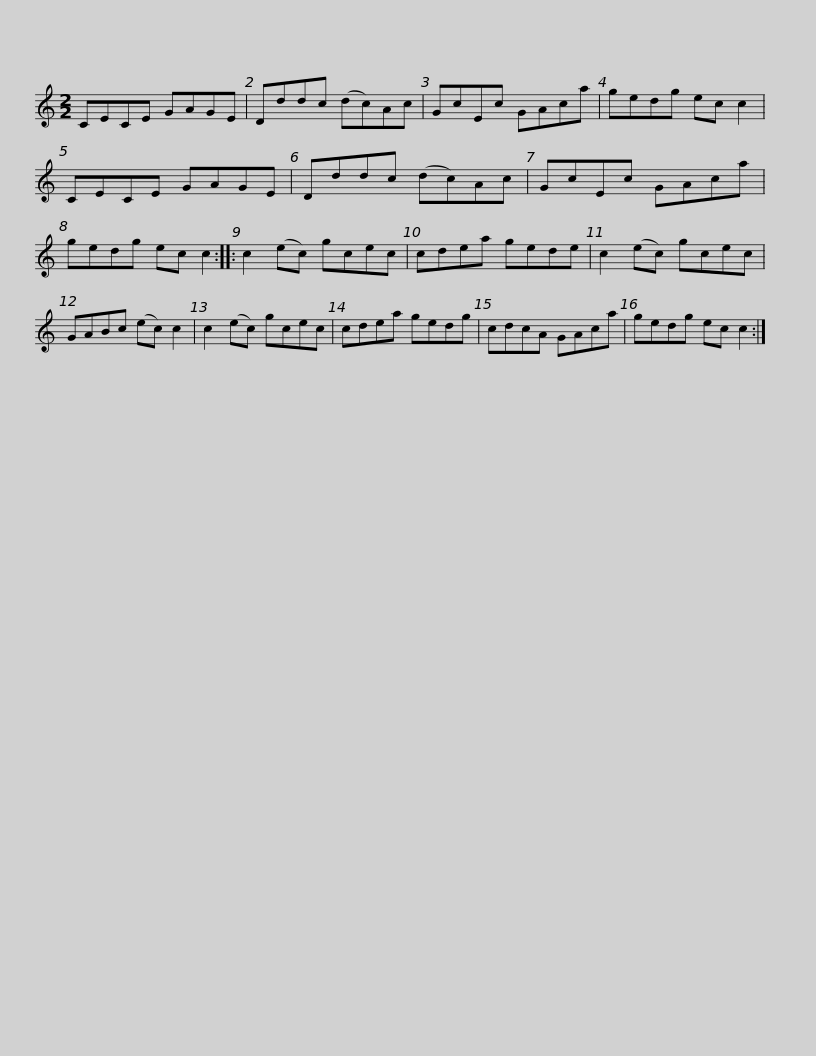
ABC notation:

X:1
L:1/8
M:2/2
I:linebreak $
K:C
V:1 treble
V:1
 CECE GAGE | Dddc (dc)Ac | GcEc GAca | gedg ec c2 | CECE GAGE |$ %5
 Dddc (dc)Ac | GcEc GAca | gedg ec c2 :: c2 (ec) gcec | cdea gede | %10
 c2 (ec) gcec |$ GABc (ec) c2 | c2 (ec) gcec | cdea gedg | cdcA GAca | %15
 gedg ec c2 :| %16
